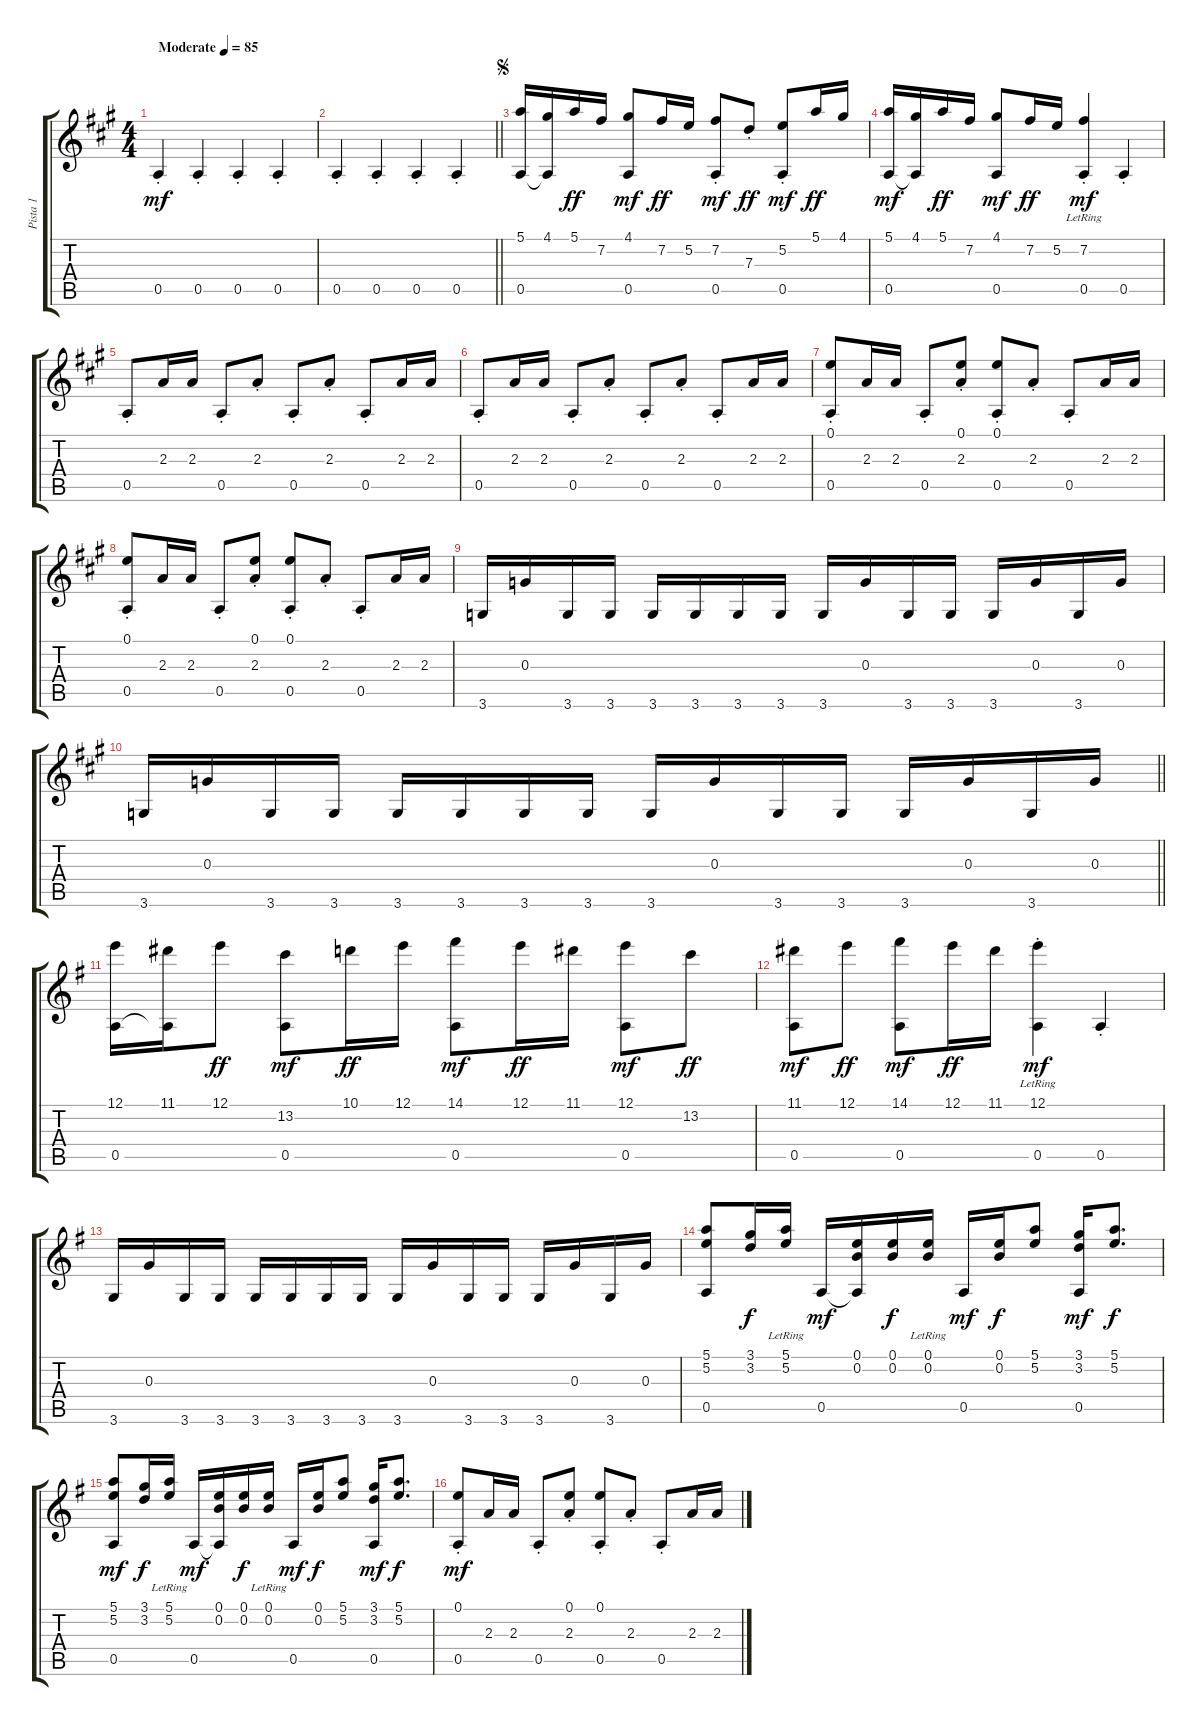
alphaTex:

\track ("Pista 1" "Pista 1") {instrument acousticguitarsteel}
\staff {score tabs}
\tuning (E4 B3 G3 D3 A2 E2) {hide}
\ts (4 4)
\tempo (85 "Moderate")
\clef g2
\ks a
0.5{st}.4{dy mf instrument acousticguitarsteel} 0.5{st}.4 0.5{st}.4 0.5{st}.4 |
\barLineRight lightlight
0.5{st}.4 0.5{st}.4 0.5{st}.4 0.5{st}.4 |
\jump segno
(5.1 0.5).16 (4.1 0.5{t}).16 5.1.16{dy ff} 7.2.16 (4.1 0.5).8{dy mf} 7.2.16{dy ff} 5.2.16 (7.2{st} 0.5).8{dy mf} 7.3{st}.8{dy ff} (5.2{st} 0.5).8{dy mf} 5.1.16{dy ff} 4.1.16 |
(5.1 0.5).16{dy mf} (4.1 0.5{t}).16 5.1.16{dy ff} 7.2.16 (4.1 0.5).8{dy mf} 7.2.16{dy ff} 5.2.16 (7.2{lr} 0.5{st}).4{dy mf} 0.5{st}.4 |
0.5{st}.8 2.3.16 2.3.16 0.5{st}.8 2.3{st}.8 0.5{st}.8 2.3{st}.8 0.5{st}.8 2.3.16 2.3.16 |
0.5{st}.8 2.3.16 2.3.16 0.5{st}.8 2.3{st}.8 0.5{st}.8 2.3{st}.8 0.5{st}.8 2.3.16 2.3.16 |
(0.1 0.5{st}).8 2.3.16 2.3.16 0.5{st}.8 (0.1 2.3{st}).8 (0.1 0.5{st}).8 2.3{st}.8 0.5{st}.8 2.3.16 2.3.16 |
(0.1 0.5{st}).8 2.3.16 2.3.16 0.5{st}.8 (0.1 2.3{st}).8 (0.1 0.5{st}).8 2.3{st}.8 0.5{st}.8 2.3.16 2.3.16 |
3.6.16 0.3.16 3.6.16 3.6.16 3.6.16 3.6.16 3.6.16 3.6.16 3.6.16 0.3.16 3.6.16 3.6.16 3.6.16 0.3.16 3.6.16 0.3.16 |
\barLineRight lightlight
3.6.16 0.3.16 3.6.16 3.6.16 3.6.16 3.6.16 3.6.16 3.6.16 3.6.16 0.3.16 3.6.16 3.6.16 3.6.16 0.3.16 3.6.16 0.3.16 |
\ks eminor
(12.1 0.5).16 (11.1 0.5{t}).16 12.1.8{dy ff} (13.2 0.5).8{dy mf} 10.1.16{dy ff} 12.1.16 (14.1 0.5).8{dy mf} 12.1.16{dy ff} 11.1.16 (12.1 0.5).8{dy mf} 13.2.8{dy ff} |
(11.1 0.5).8{dy mf} 12.1.8{dy ff} (14.1 0.5).8{dy mf} 12.1.16{dy ff} 11.1.16 (12.1{lr} 0.5{st}).4{dy mf} 0.5{st}.4 |
3.6.16 0.3.16 3.6.16 3.6.16 3.6.16 3.6.16 3.6.16 3.6.16 3.6.16 0.3.16 3.6.16 3.6.16 3.6.16 0.3.16 3.6.16 0.3.16 |
(5.1 5.2 0.5).8 (3.1 3.2).16{dy f} (5.1{lr} 5.2{lr}).16 0.5.16{dy mf} (0.1 0.2 0.5{t}).16 (0.1 0.2).16{dy f} (0.1{lr} 0.2{lr}).16 0.5.16{dy mf} (0.1 0.2).16{dy f} (5.1 5.2).8 (3.1 3.2 0.5).16{dy mf} (5.1 5.2).8{d dy f} |
(5.1 5.2 0.5).8{dy mf} (3.1 3.2).16{dy f} (5.1{lr} 5.2{lr}).16 0.5.16{dy mf} (0.1 0.2 0.5{t}).16 (0.1 0.2).16{dy f} (0.1{lr} 0.2{lr}).16 0.5.16{dy mf} (0.1 0.2).16{dy f} (5.1 5.2).8 (3.1 3.2 0.5).16{dy mf} (5.1 5.2).8{d dy f} |
(0.1 0.5{st}).8{dy mf} 2.3.16 2.3.16 0.5{st}.8 (0.1 2.3{st}).8 (0.1 0.5{st}).8 2.3{st}.8 0.5{st}.8 2.3.16 2.3.16
